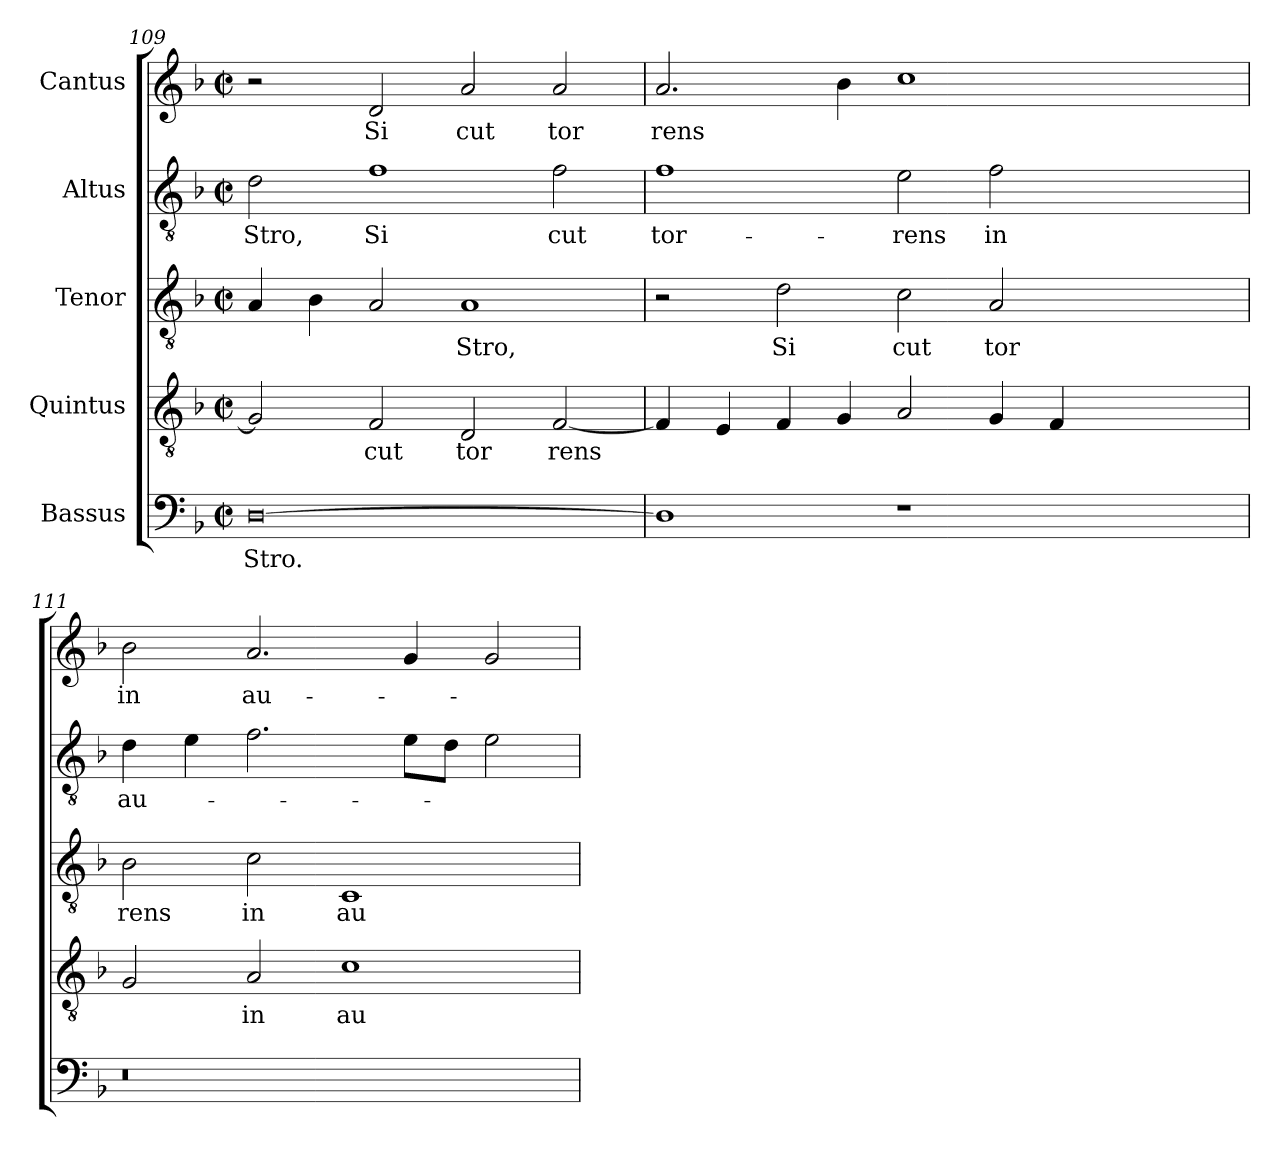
**kern	**text	**kern	**text	**kern	**text	**kern	**text	**kern	**text
*part5	*part5	*part4	*part4	*part3	*part3	*part2	*part2	*part1	*part1
*staff5	*staff5	*staff4	*staff4	*staff3	*staff3	*staff2	*staff2	*staff1	*staff1
*I"Bassus	*	*I"Quintus	*	*I"Tenor	*	*I"Altus	*	*I"Cantus	*
*clefF4	*	*clefGv2	*	*clefGv2	*	*clefGv2	*	*clefG2	*
*k[b-]	*	*k[b-]	*	*k[b-]	*	*k[b-]	*	*k[b-]	*
*F:	*	*F:	*	*F:	*	*F:	*	*F:	*
*M2/2	*	*M2/2	*	*M2/2	*	*M2/2	*	*M2/2	*
*met(c|)	*	*met(c|)	*	*met(c|)	*	*met(c|)	*	*met(c|)	*
=109	=109	=109	=109	=109	=109	=109	=109	=109	=109
!	!LO:LY:b	!	!	!	!	!	!LO:LY:b:cj	!	!
[>0D	Stro.	2G/]	.	4A/	.	2d\	Stro,	2r	.
.	.	.	.	4B-\	.	.	.	.	.
!	!	!	!LO:LY:b:cj	!	!	!	!LO:LY:b:cj	!	!LO:LY:b:cj
.	.	2F/	cut	2A/	.	1f	Si	2d/	Si
!	!	!	!LO:LY:b:cj	!	!LO:LY:b:cj	!	!	!	!LO:LY:b:cj
.	.	2D/	tor	1A	-Stro,	.	.	2a/	cut
!	!	!	!LO:LY:b	!	!	!	!LO:LY:b:cj	!	!LO:LY:b:cj
.	.	[>2F/	rens	.	.	2f\	cut	2a/	tor
!!LO:PB:g=z
=110	=110	=110	=110	=110	=110	=110	=110	=110	=110
!	!	!	!	!	!	!	!LO:LY:b:cj	!	!LO:LY:b
1D]	.	4F/]	.	2r	.	1f	tor-	2.a/	rens
.	.	4E/	.	.	.	.	.	.	.
!	!	!	!	!	!LO:LY:b:cj	!	!	!	!
.	.	4F/	.	2d\	Si	.	.	.	.
.	.	4G/	.	.	.	.	.	4b-\	.
!LO:N:vis=1	!	!	!	!	!LO:LY:b:cj	!	!LO:LY:b:cj	!	!
0r	.	2A/	.	2c\	cut	2e\	-rens	1cc	.
!	!	!	!	!	!LO:LY:b:cj	!	!LO:LY:b:cj	!	!
.	.	4G/	.	2A/	tor	2f\	in	.	.
.	.	4F/	.	.	.	.	.	.	.
.	.	1ryy	.	1ryy	.	1ryy	.	1ryy	.
=111	=111	=111	=111	=111	=111	=111	=111	=111	=111
!	!	!	!	!	!LO:LY:b:cj	!	!LO:LY:b	!	!LO:LY:b:cj
0r	.	2G/	.	2B-\	rens	4d\	au-	2b-\	in
.	.	.	.	.	.	4e\	.	.	.
!	!	!	!LO:LY:b:cj	!	!LO:LY:b:cj	!	!	!	!LO:LY:b
.	.	2A/	in	2c\	in	2.f\	.	2.a/	au-
!	!	!	!LO:LY:b:cj	!	!LO:LY:b:cj	!	!	!	!
.	.	1c	au-	1C	au	.	.	.	.
.	.	.	.	.	.	8e\L	.	4g/	.
.	.	.	.	.	.	8d\J	.	.	.
.	.	.	.	.	.	2e\	.	2g/	.
=	=	=	=	=	=	=	=	=	=
*-	*-	*-	*-	*-	*-	*-	*-	*-	*-
